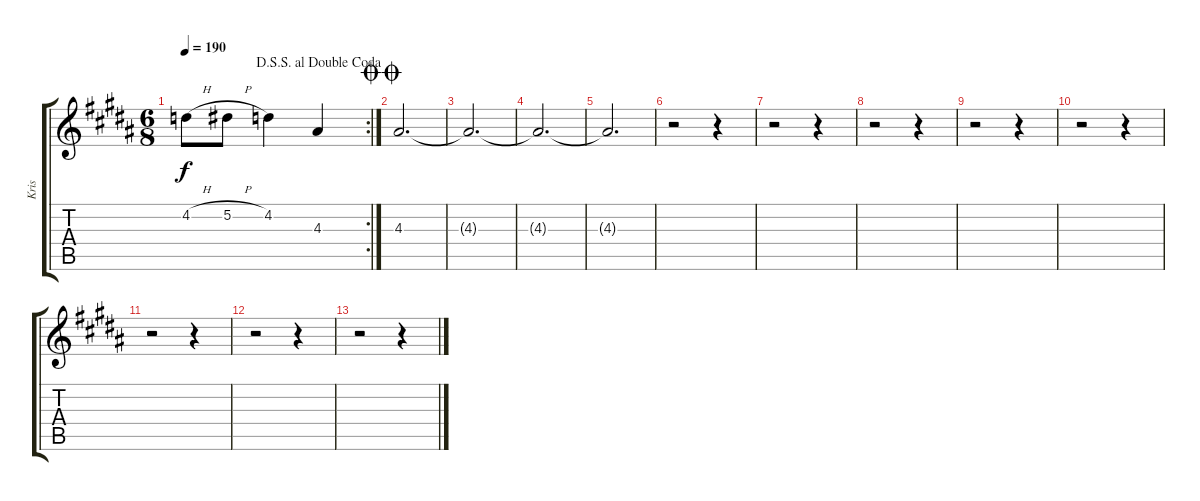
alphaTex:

\track ("Kris" "Kris") {instrument overdrivenguitar}
\staff {score tabs}
\tuning (Eb4 Bb3 Gb3 Db3 Ab2 Db2) {hide}
\rc 2
\ts (6 8)
\jump dalsegnosegnoaldoublecoda
\tempo 190
\clef g2
\ks g#minor
4.2{h}.8{dy f} 5.2{h}.8 4.2.4 4.3.4 |
\jump doublecoda
\ks b
4.3.2{d} |
\ks g#minor
4.3{t}.2{d} |
4.3{t}.2{d} |
4.3{t}.2{d} |
r.2 r.4 |
r.2 r.4 |
r.2 r.4 |
r.2 r.4 |
r.2 r.4 |
r.2 r.4 |
r.2 r.4 |
r.2 r.4
